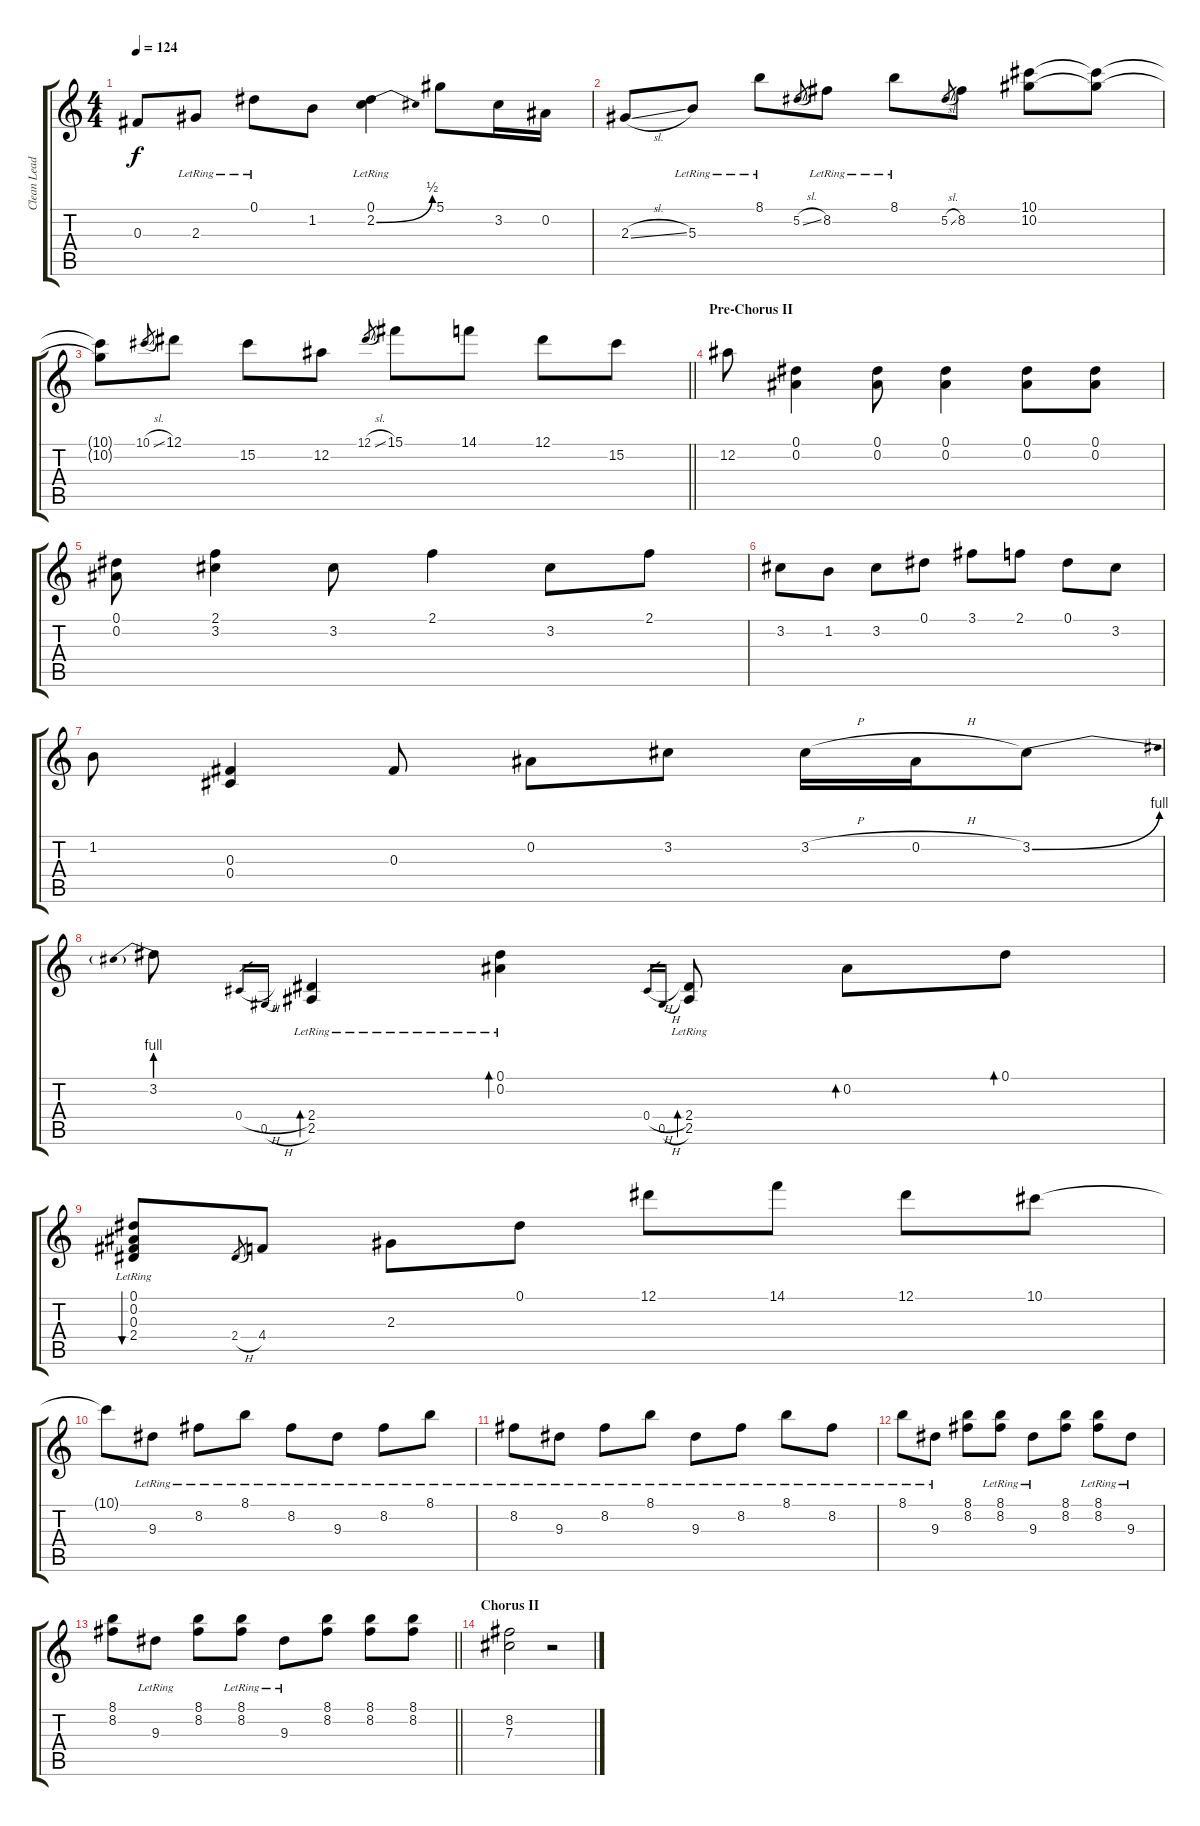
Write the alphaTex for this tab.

\track ("Clean Lead" "Clean Lead") {instrument electricguitarclean}
\staff {score tabs}
\tuning (Eb4 Bb3 Gb3 Db3 Ab2 Eb2) {hide}
\ts (4 4)
\tempo 124
\clef g2
\ks c
0.3.8{dy f} 2.3{lr}.8 0.1{lr}.8 1.2.8 (0.1 2.2{be (bend 0 0 60 2) lr}).4 5.1.8 3.2.16 0.2.16 |
2.3{sl}.8 5.3{lr}.8 8.1{lr}.8 5.2{sl}.8{gr} 8.2{lr}.8 8.1{lr}.8 5.2{sl}.8{gr} 8.2.8 (10.1 10.2).8 (10.1{t} 10.2{t}).8 |
\barLineRight lightlight
(10.1{t} 10.2{t}).8 10.1{sl}.8{gr} 12.1.8 15.2.8 12.2.8 12.1{sl}.8{gr} 15.1.8 14.1.8 12.1.8 15.2.8 |
\section ("" "Pre-Chorus II")
12.2.8 (0.1 0.2).4 (0.1 0.2).8 (0.1 0.2).4 (0.1 0.2).8 (0.1 0.2).8 |
(0.1 0.2).8 (2.1 3.2).4 3.2.8 2.1.4 3.2.8 2.1.8 |
3.2.8 1.2.8 3.2.8 0.1.8 3.1.8 2.1.8 0.1.8 3.2.8 |
1.2.8 (0.3 0.4).4 0.3.8 0.2.8 3.2.8 3.2{h}.16 0.2{h}.16 3.2{be (bend 0 0 60 4)}.8 |
3.2{be (prebend 0 4 60 4)}.8 0.4{h}.16{gr} 0.5{h}.16{gr} (2.4{lr} 2.5{lr}).4{bd 60} (0.1{lr} 0.2{lr}).4{bd 60} 0.4{h}.16{gr} 0.5{h}.16{gr} (2.4{lr} 2.5{lr}).8{bd 60} 0.2.8{bd 60} 0.1.8{bd 60} |
(0.1{lr} 0.2{lr} 0.3{lr} 2.4).8{bu 60} 2.4{h}.8{gr} 4.4.8 2.3.8 0.1.8 12.1.8 14.1.8 12.1.8 10.1.8 |
10.1{t}.8 9.3{lr}.8 8.2{lr}.8 8.1{lr}.8 8.2{lr}.8 9.3{lr}.8 8.2{lr}.8 8.1{lr}.8 |
8.2{lr}.8 9.3{lr}.8 8.2{lr}.8 8.1{lr}.8 9.3{lr}.8 8.2{lr}.8 8.1{lr}.8 8.2{lr}.8 |
8.1{lr}.8 9.3{lr}.8 (8.1 8.2).8 (8.1{lr} 8.2{lr}).8 9.3{lr}.8 (8.1 8.2).8 (8.1{lr} 8.2{lr}).8 9.3{lr}.8 |
\barLineRight lightlight
(8.1 8.2).8 9.3{lr}.8 (8.1 8.2).8 (8.1{lr} 8.2{lr}).8 9.3{lr}.8 (8.1 8.2).8 (8.1 8.2).8 (8.1 8.2).8 |
\section ("" "Chorus II")
(8.2 7.3).2{volume 0} r.2
